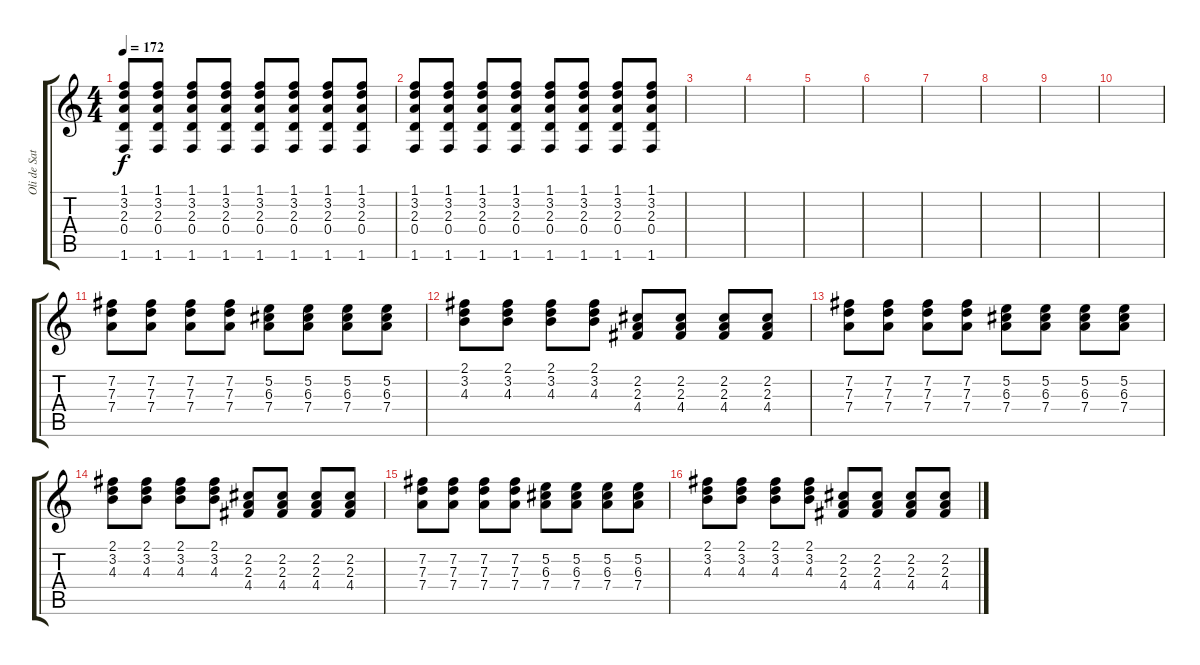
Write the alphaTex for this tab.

\track ("Oli de Sat" "Oli de Sat") {instrument overdrivenguitar}
\staff {score tabs}
\tuning (E4 B3 G3 D3 A2 E2) {hide}
\ts (4 4)
\tempo 172
\clef g2
\ks c
(1.1 3.2 2.3 0.4 1.6).8{dy f} (1.1 3.2 2.3 0.4 1.6).8 (1.1 3.2 2.3 0.4 1.6).8 (1.1 3.2 2.3 0.4 1.6).8 (1.1 3.2 2.3 0.4 1.6).8 (1.1 3.2 2.3 0.4 1.6).8 (1.1 3.2 2.3 0.4 1.6).8 (1.1 3.2 2.3 0.4 1.6).8 |
(1.1 3.2 2.3 0.4 1.6).8 (1.1 3.2 2.3 0.4 1.6).8 (1.1 3.2 2.3 0.4 1.6).8 (1.1 3.2 2.3 0.4 1.6).8 (1.1 3.2 2.3 0.4 1.6).8 (1.1 3.2 2.3 0.4 1.6).8 (1.1 3.2 2.3 0.4 1.6).8 (1.1 3.2 2.3 0.4 1.6).8 |
|
|
|
|
|
|
|
|
(7.2 7.3 7.4).8 (7.2 7.3 7.4).8 (7.2 7.3 7.4).8 (7.2 7.3 7.4).8 (5.2 6.3 7.4).8 (5.2 6.3 7.4).8 (5.2 6.3 7.4).8 (5.2 6.3 7.4).8 |
(2.1 3.2 4.3).8 (2.1 3.2 4.3).8 (2.1 3.2 4.3).8 (2.1 3.2 4.3).8 (2.2 2.3 4.4).8 (2.2 2.3 4.4).8 (2.2 2.3 4.4).8 (2.2 2.3 4.4).8 |
(7.2 7.3 7.4).8 (7.2 7.3 7.4).8 (7.2 7.3 7.4).8 (7.2 7.3 7.4).8 (5.2 6.3 7.4).8 (5.2 6.3 7.4).8 (5.2 6.3 7.4).8 (5.2 6.3 7.4).8 |
(2.1 3.2 4.3).8 (2.1 3.2 4.3).8 (2.1 3.2 4.3).8 (2.1 3.2 4.3).8 (2.2 2.3 4.4).8 (2.2 2.3 4.4).8 (2.2 2.3 4.4).8 (2.2 2.3 4.4).8 |
(7.2 7.3 7.4).8 (7.2 7.3 7.4).8 (7.2 7.3 7.4).8 (7.2 7.3 7.4).8 (5.2 6.3 7.4).8 (5.2 6.3 7.4).8 (5.2 6.3 7.4).8 (5.2 6.3 7.4).8 |
(2.1 3.2 4.3).8 (2.1 3.2 4.3).8 (2.1 3.2 4.3).8 (2.1 3.2 4.3).8 (2.2 2.3 4.4).8 (2.2 2.3 4.4).8 (2.2 2.3 4.4).8 (2.2 2.3 4.4).8
